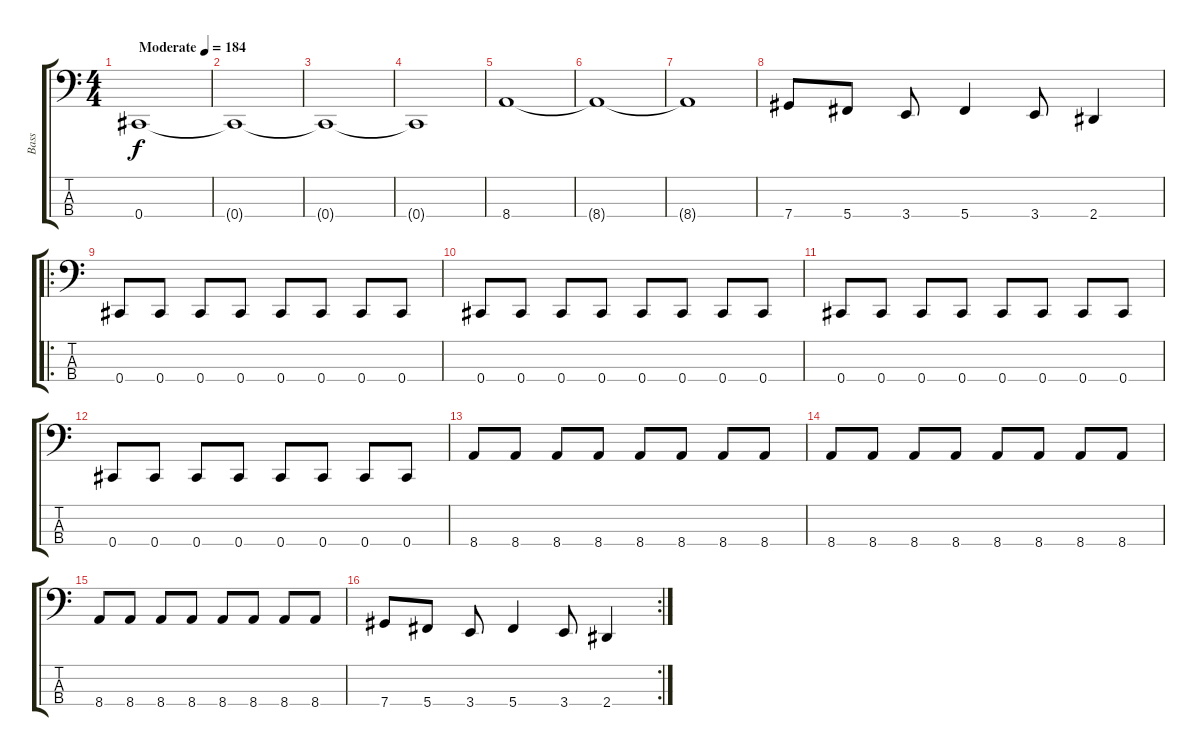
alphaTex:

\track ("Bass" "Bass") {instrument electricbasspick}
\staff {score tabs}
\tuning (Gb2 Db2 Ab1 Db1) {hide}
\ts (4 4)
\tempo (184 "Moderate")
\clef f4
\ks c
0.4.1{dy f instrument electricbasspick} |
0.4{t}.1 |
0.4{t}.1 |
0.4{t}.1 |
8.4.1 |
8.4{t}.1 |
8.4{t}.1 |
7.4.8 5.4.8 3.4.8 5.4.4 3.4.8 2.4.4 |
\ro
0.4.8 0.4.8 0.4.8 0.4.8 0.4.8 0.4.8 0.4.8 0.4.8 |
0.4.8 0.4.8 0.4.8 0.4.8 0.4.8 0.4.8 0.4.8 0.4.8 |
0.4.8 0.4.8 0.4.8 0.4.8 0.4.8 0.4.8 0.4.8 0.4.8 |
0.4.8 0.4.8 0.4.8 0.4.8 0.4.8 0.4.8 0.4.8 0.4.8 |
8.4.8 8.4.8 8.4.8 8.4.8 8.4.8 8.4.8 8.4.8 8.4.8 |
8.4.8 8.4.8 8.4.8 8.4.8 8.4.8 8.4.8 8.4.8 8.4.8 |
8.4.8 8.4.8 8.4.8 8.4.8 8.4.8 8.4.8 8.4.8 8.4.8 |
\rc 2
7.4.8 5.4.8 3.4.8 5.4.4 3.4.8 2.4.4
